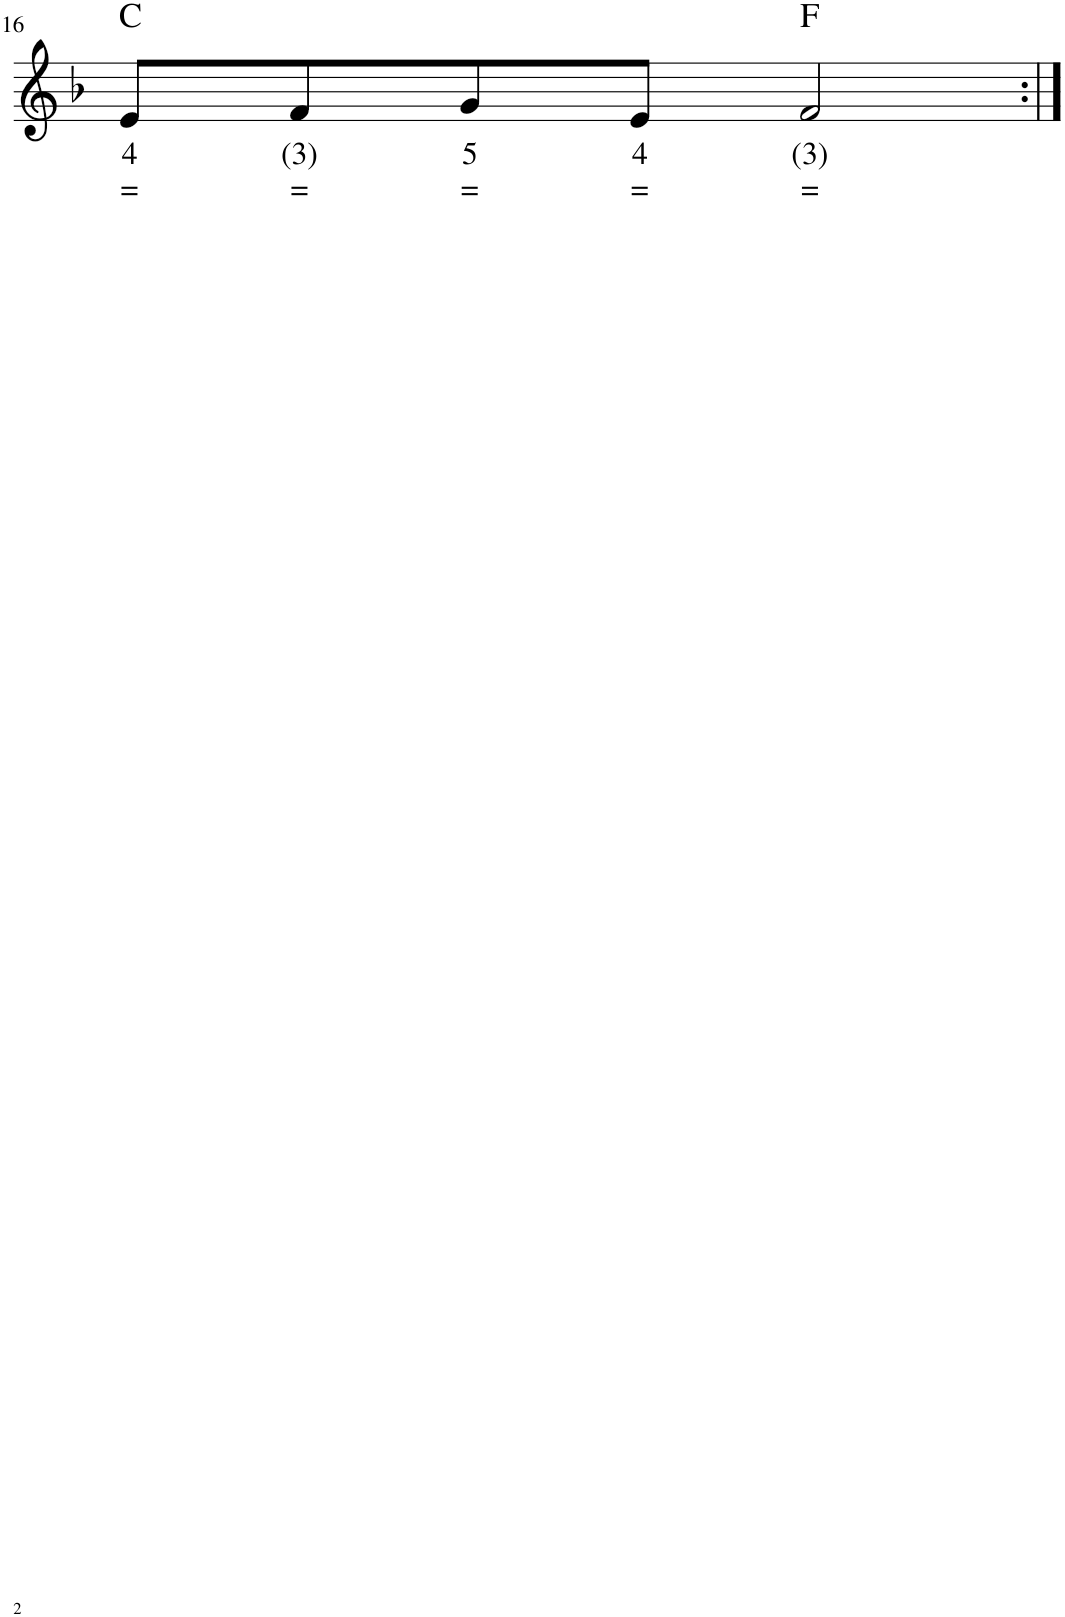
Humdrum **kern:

**kern	**text	**text	**harte
*part1	*part1	*part1	*part1
*staff1	*staff1	*staff1	*
!!LO:PB:g=z
*clefG2	*	*	*
*k[b-]	*	*	*
*M4/4	*	*	*
*met(c|)	*	*	*
=16	=16	=16	=16
!	!LO:LY:b	!LO:LY:b	!
8e/L	4	=	C:maj
!	!LO:LY:b	!LO:LY:b	!
8f/	(3)	=	.
!	!LO:LY:b	!LO:LY:b	!
8g/	5	=	.
!	!LO:LY:b	!LO:LY:b	!
8e/J	4	=	.
!	!LO:LY:b	!LO:LY:b	!
2f/	(3)	=	F:maj
=:|!	=:|!	=:|!	=:|!
*-	*-	*-	*-
